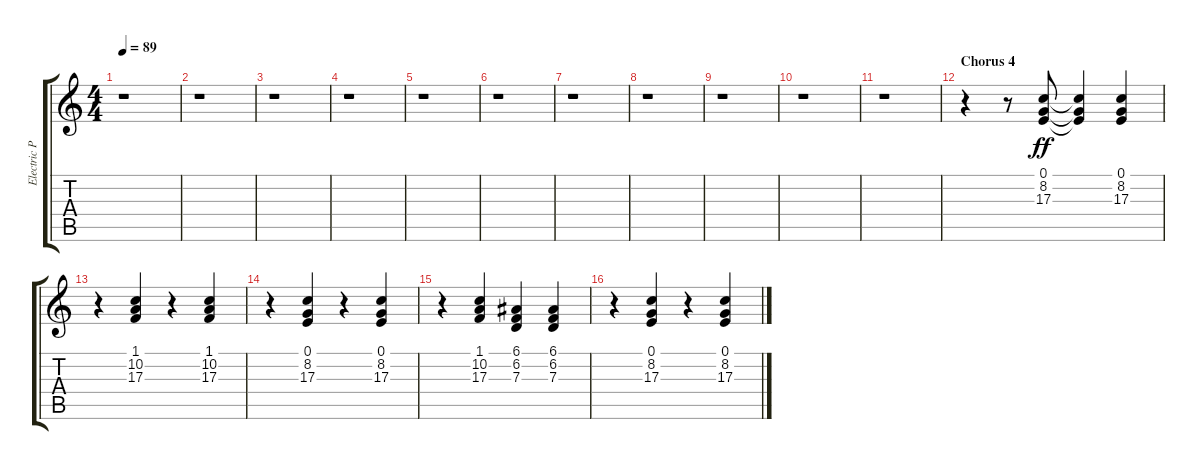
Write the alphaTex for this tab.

\track ("Electric Piano" "Electric P") {instrument rockorgan}
\staff {score tabs}
\tuning (E4 B3 G3 D3 A2 E2) {hide}
\ts (4 4)
\tempo 89
\clef g2
\ks c
r.1{dy f} |
r.1 |
r.1 |
r.1 |
r.1 |
r.1 |
r.1 |
r.1 |
r.1 |
r.1 |
r.1 |
\section ("" "Chorus 4")
r.4 r.8 (0.1 8.2 17.3).8{dy ff} (0.1{t} 8.2{t} 17.3{t}).4 (0.1 8.2 17.3).4 |
r.4 (1.1 10.2 17.3).4 r.4 (1.1 10.2 17.3).4 |
r.4 (0.1 8.2 17.3).4 r.4 (0.1 8.2 17.3).4 |
r.4 (1.1 10.2 17.3).4 (6.1 6.2 7.3).4 (6.1 6.2 7.3).4 |
r.4 (0.1 8.2 17.3).4 r.4 (0.1 8.2 17.3).4
